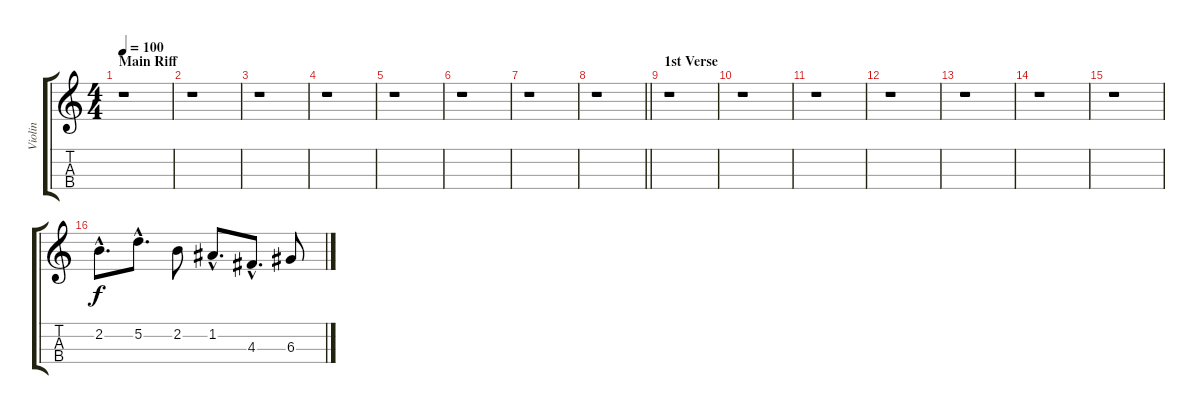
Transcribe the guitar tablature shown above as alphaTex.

\track ("Violin" "Violin") {instrument violin}
\staff {score tabs}
\tuning (E5 A4 D4 G3) {hide}
\ts (4 4)
\section ("" "Main Riff")
\tempo 100
\clef g2
\ks c
r.1{dy f instrument violin} |
r.1 |
r.1 |
r.1 |
r.1 |
r.1 |
r.1 |
\barLineRight lightlight
r.1 |
\section ("" "1st Verse ")
r.1 |
r.1 |
r.1 |
r.1 |
r.1 |
r.1 |
r.1 |
2.2{hac}.8{d} 5.2{hac}.8{d} 2.2.8 1.2{hac}.8{d} 4.3{hac}.8{d} 6.3.8
